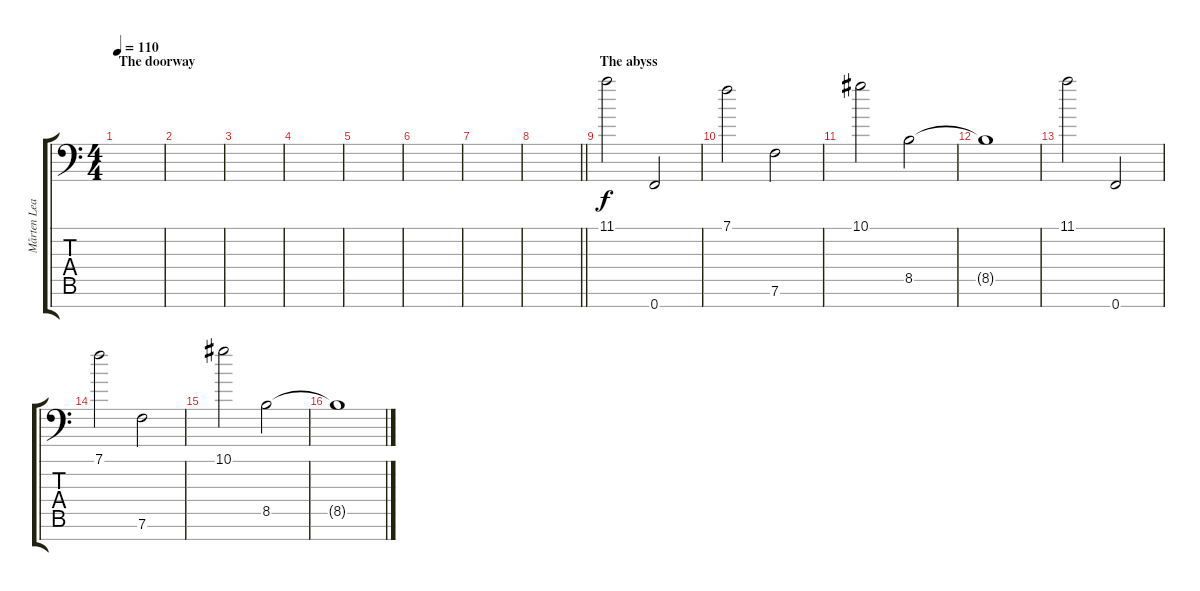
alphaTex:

\track ("Mårten Lead" "Mårten Lea") {instrument electricguitarjazz}
\staff {score tabs}
\tuning (Bb3 Gb3 Db3 Ab2 Eb2 Bb1 F1) {hide}
\ts (4 4)
\section ("" "The doorway")
\tempo 110
\clef f4
\ks c
|
|
|
|
|
|
|
\barLineRight lightlight
|
\section ("" "The abyss")
11.1.2 0.7.2 |
7.1.2 7.6.2 |
10.1.2 8.5.2 |
8.5{t}.1 |
11.1.2 0.7.2 |
7.1.2 7.6.2 |
10.1.2 8.5.2 |
8.5{t}.1
